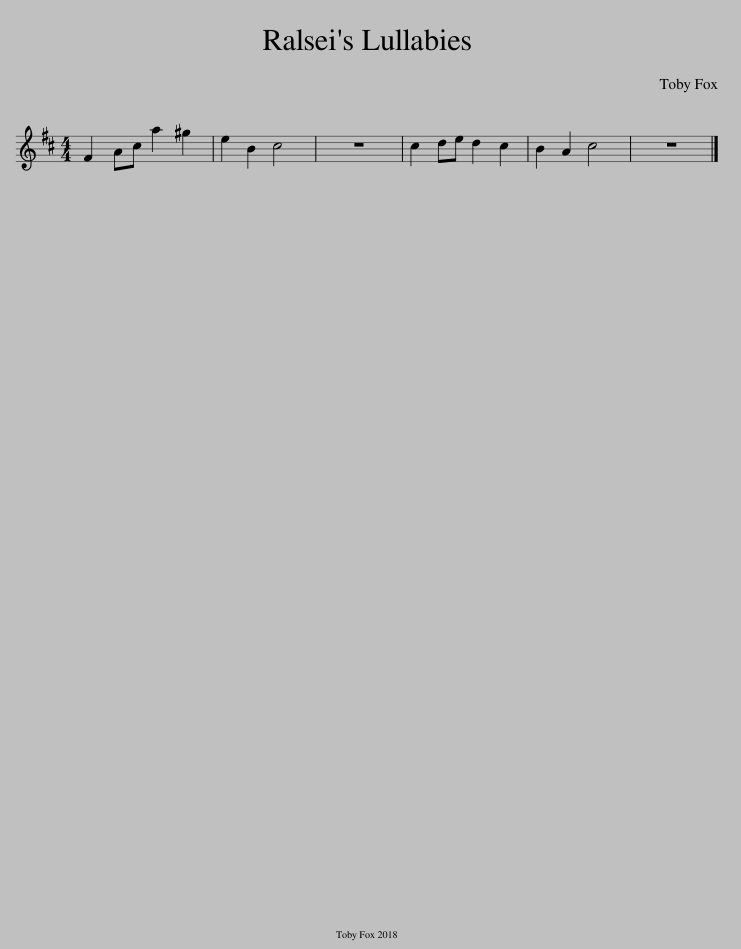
X:1
L:1/8
M:4/4
I:linebreak $
K:D
V:1 treble
V:1
 F2 Ac a2 ^g2 | e2 B2 c4 | z8 | c2 de d2 c2 | B2 A2 c4 | %5
 z8 |] %6
